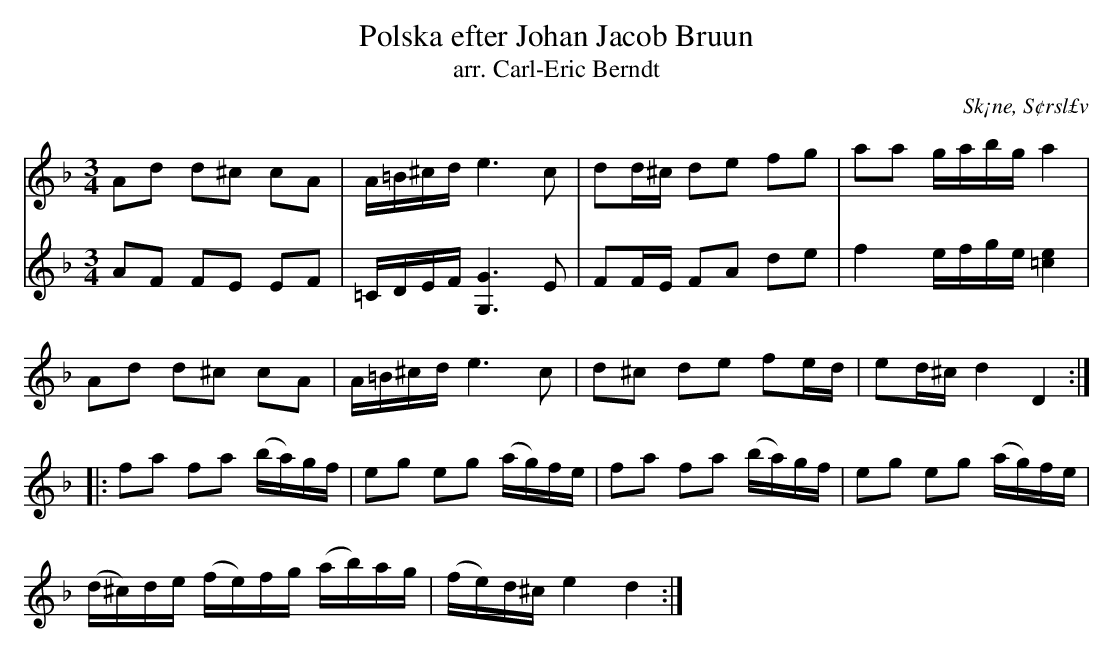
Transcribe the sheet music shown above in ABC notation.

X:1
T:Polska efter Johan Jacob Bruun
T:arr. Carl-Eric Berndt
O:Sk¡ne, S¢rsl£v
M:3/4
L:1/8
K:Dm
V:1
Ad d^c cA | A/=B/^c/d/ e2>c2 | dd/^c/ de fg | aa g/a/b/g/ a2 |
Ad d^c cA | A/=B/^c/d/ e2>c2 | d^c de fe/d/ | ed/^c/ d2 D2 ::
fa fa (b/a/)g/f/ | eg eg (a/g/)f/e/ | fa fa (b/a/)g/f/ | eg eg (a/g/)f/e/ |
(d/^c/)d/e/ (f/e/)f/g/ (a/b/)a/g/ | (f/e/)d/^c/ e2 d2 :|
V:2
AF FE EF | =C/D/E/F/ [G2G,2]>E2 | FF/E/ FA de | f2 e/f/g/e/ [e2=c2] |
V:3
